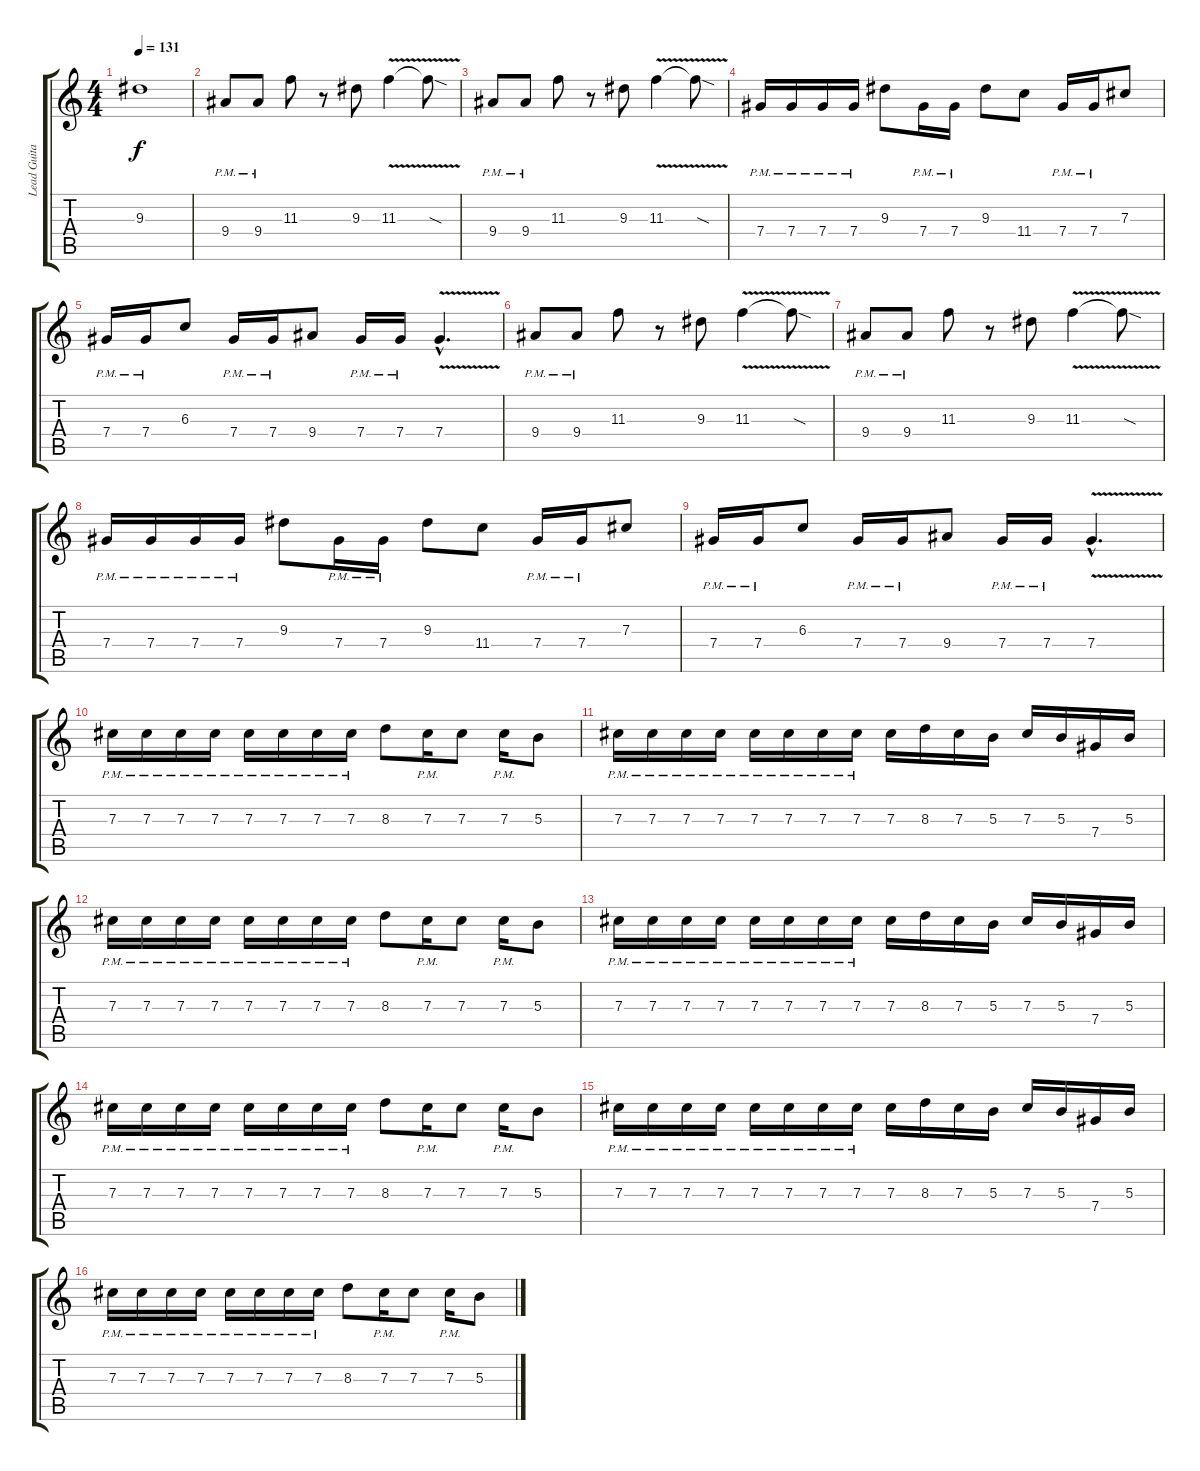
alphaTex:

\track ("Lead Guitar I" "Lead Guita") {instrument distortionguitar}
\staff {score tabs}
\tuning (Eb4 Bb3 Gb3 Db3 Ab2 Eb2) {hide}
\ts (4 4)
\tempo 131
\clef g2
\ks c
9.3{t}.1{dy f} |
\section ("" "")
9.4{pm}.8 9.4{pm}.8 11.3.8 r.8 9.3.8 11.3{v}.4 11.3{sod t}.8 |
9.4{pm}.8 9.4{pm}.8 11.3.8 r.8 9.3.8 11.3{v}.4 11.3{sod t}.8 |
7.4{pm}.16 7.4{pm}.16 7.4{pm}.16 7.4{pm}.16 9.3.8 7.4{pm}.16 7.4{pm}.16 9.3.8 11.4.8 7.4{pm}.16 7.4{pm}.16 7.3.8 |
7.4{pm}.16 7.4{pm}.16 6.3.8 7.4{pm}.16 7.4{pm}.16 9.4.8 7.4{pm}.16 7.4{pm}.16 7.4{v hac}.4{d} |
9.4{pm}.8 9.4{pm}.8 11.3.8 r.8 9.3.8 11.3{v}.4 11.3{sod t}.8 |
9.4{pm}.8 9.4{pm}.8 11.3.8 r.8 9.3.8 11.3{v}.4 11.3{sod t}.8 |
7.4{pm}.16 7.4{pm}.16 7.4{pm}.16 7.4{pm}.16 9.3.8 7.4{pm}.16 7.4{pm}.16 9.3.8 11.4.8 7.4{pm}.16 7.4{pm}.16 7.3.8 |
7.4{pm}.16 7.4{pm}.16 6.3.8 7.4{pm}.16 7.4{pm}.16 9.4.8 7.4{pm}.16 7.4{pm}.16 7.4{v hac}.4{d} |
\section ("" "")
7.3{pm}.16 7.3{pm}.16 7.3{pm}.16 7.3{pm}.16 7.3{pm}.16 7.3{pm}.16 7.3{pm}.16 7.3{pm}.16 8.3.8 7.3{pm}.16 7.3.8 7.3{pm}.16 5.3.8 |
7.3{pm}.16 7.3{pm}.16 7.3{pm}.16 7.3{pm}.16 7.3{pm}.16 7.3{pm}.16 7.3{pm}.16 7.3{pm}.16 7.3.16 8.3.16 7.3.16 5.3.16 7.3.16 5.3.16 7.4.16 5.3.16 |
7.3{pm}.16 7.3{pm}.16 7.3{pm}.16 7.3{pm}.16 7.3{pm}.16 7.3{pm}.16 7.3{pm}.16 7.3{pm}.16 8.3.8 7.3{pm}.16 7.3.8 7.3{pm}.16 5.3.8 |
7.3{pm}.16 7.3{pm}.16 7.3{pm}.16 7.3{pm}.16 7.3{pm}.16 7.3{pm}.16 7.3{pm}.16 7.3{pm}.16 7.3.16 8.3.16 7.3.16 5.3.16 7.3.16 5.3.16 7.4.16 5.3.16 |
7.3{pm}.16 7.3{pm}.16 7.3{pm}.16 7.3{pm}.16 7.3{pm}.16 7.3{pm}.16 7.3{pm}.16 7.3{pm}.16 8.3.8 7.3{pm}.16 7.3.8 7.3{pm}.16 5.3.8 |
7.3{pm}.16 7.3{pm}.16 7.3{pm}.16 7.3{pm}.16 7.3{pm}.16 7.3{pm}.16 7.3{pm}.16 7.3{pm}.16 7.3.16 8.3.16 7.3.16 5.3.16 7.3.16 5.3.16 7.4.16 5.3.16 |
7.3{pm}.16 7.3{pm}.16 7.3{pm}.16 7.3{pm}.16 7.3{pm}.16 7.3{pm}.16 7.3{pm}.16 7.3{pm}.16 8.3.8 7.3{pm}.16 7.3.8 7.3{pm}.16 5.3.8
